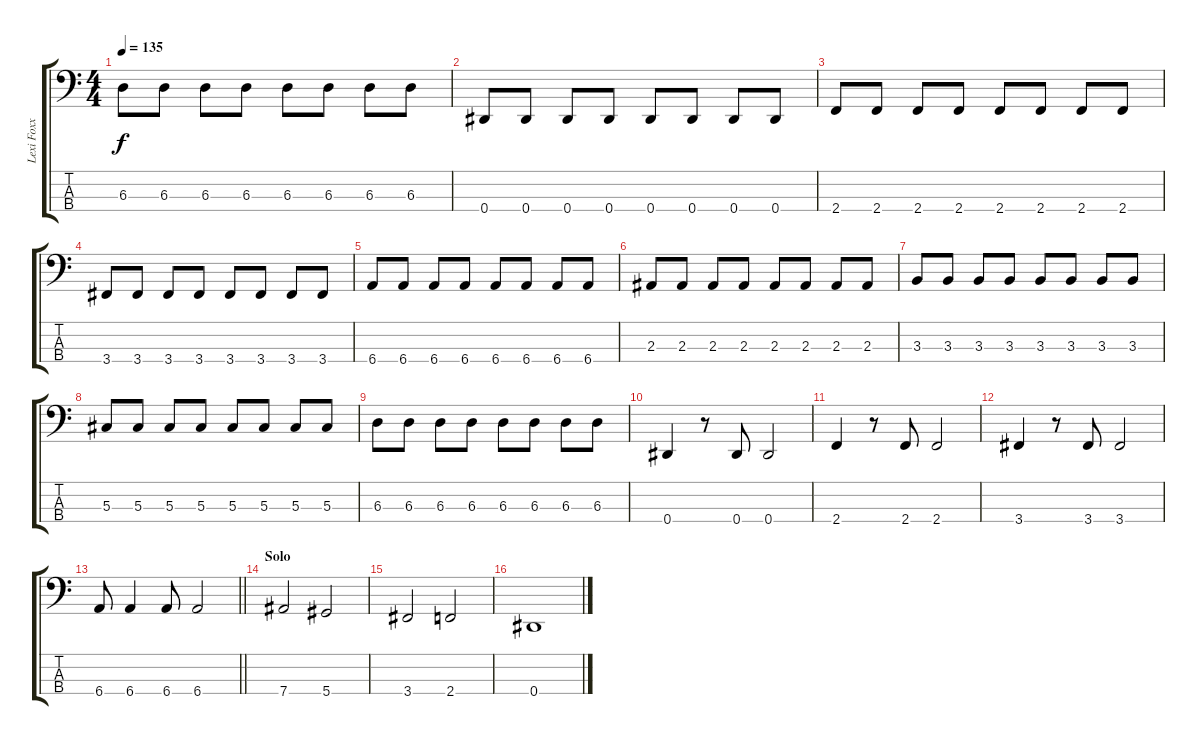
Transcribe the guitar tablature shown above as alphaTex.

\track ("Lexi Foxx Bass" "Lexi Foxx ") {instrument electricbassfinger}
\staff {score tabs}
\tuning (Gb2 Db2 Ab1 Eb1) {hide}
\ts (4 4)
\tempo 135
\clef f4
\ks c
6.3.8{dy f} 6.3.8 6.3.8 6.3.8 6.3.8 6.3.8 6.3.8 6.3.8 |
0.4.8 0.4.8 0.4.8 0.4.8 0.4.8 0.4.8 0.4.8 0.4.8 |
2.4.8 2.4.8 2.4.8 2.4.8 2.4.8 2.4.8 2.4.8 2.4.8 |
3.4.8 3.4.8 3.4.8 3.4.8 3.4.8 3.4.8 3.4.8 3.4.8 |
6.4.8 6.4.8 6.4.8 6.4.8 6.4.8 6.4.8 6.4.8 6.4.8 |
2.3.8 2.3.8 2.3.8 2.3.8 2.3.8 2.3.8 2.3.8 2.3.8 |
3.3.8 3.3.8 3.3.8 3.3.8 3.3.8 3.3.8 3.3.8 3.3.8 |
5.3.8 5.3.8 5.3.8 5.3.8 5.3.8 5.3.8 5.3.8 5.3.8 |
6.3.8 6.3.8 6.3.8 6.3.8 6.3.8 6.3.8 6.3.8 6.3.8 |
0.4.4 r.8 0.4.8 0.4.2 |
2.4.4 r.8 2.4.8 2.4.2 |
3.4.4 r.8 3.4.8 3.4.2 |
\barLineRight lightlight
6.4.8 6.4.4 6.4.8 6.4.2 |
\section ("" "Solo")
7.4.2 5.4.2 |
3.4.2 2.4.2 |
0.4.1
